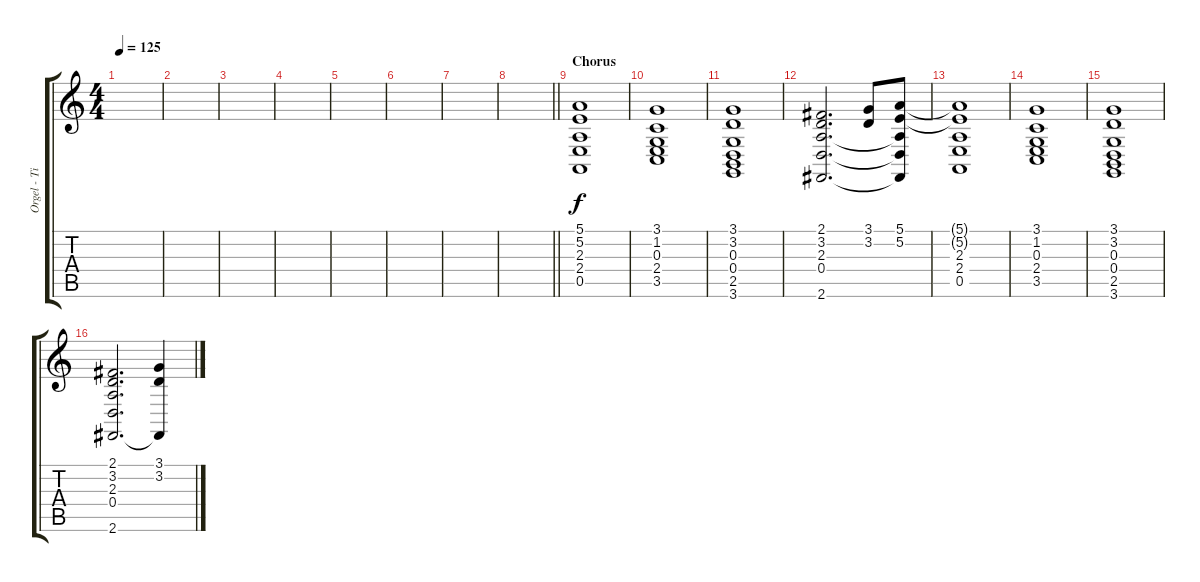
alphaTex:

\track ("Orgel - Tina" "Orgel - Ti") {instrument stringensemble1}
\staff {score tabs}
\tuning (E4 B3 G3 D3 A2 E2) {hide}
\ts (4 4)
\tempo 125
\clef g2
\ks c
|
|
|
|
|
|
|
\barLineRight lightlight
|
\section ("" "Chorus")
(5.1 5.2 2.3 2.4 0.5).1 |
(3.1 1.2 0.3 2.4 3.5).1 |
(3.1 3.2 0.3 0.4 2.5 3.6).1 |
(2.1 3.2 2.3 0.4 2.6).2{d} (3.1 3.2).8 (5.1 5.2 2.3{t} 0.4{t} 2.6{t}).8 |
(5.1{t} 5.2{t} 2.3 2.4 0.5).1 |
(3.1 1.2 0.3 2.4 3.5).1 |
(3.1 3.2 0.3 0.4 2.5 3.6).1 |
(2.1 3.2 2.3 0.4 2.6).2{d} (3.1 3.2 2.6{t}).4
